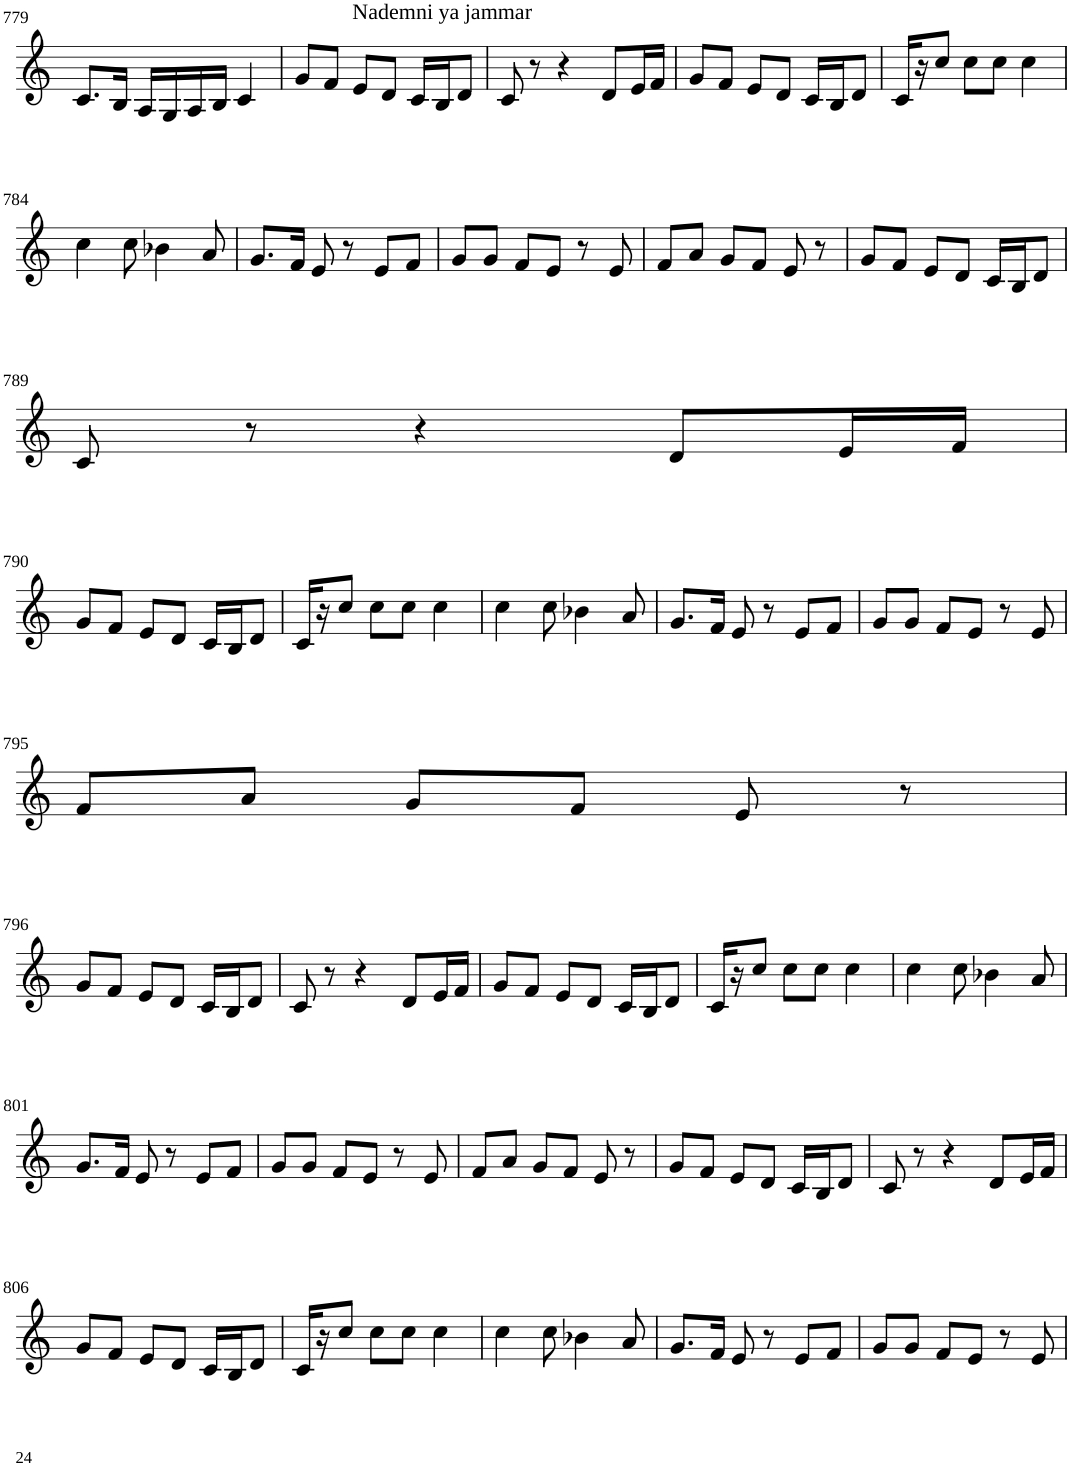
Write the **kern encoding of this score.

**kern
*part1
*staff1
*I"Violin
!!LO:PB:g=z
*clefG2
*k[]
*M3/4
=779
8.c/L
16B/Jk
16A/LL
16G/
16A/
16B/JJ
4c/
=780
8g/L
8f/J
!LO:TX:a:t=Nademni ya jammar
8e/L
8d/J
16c/LL
16B/J
8d/J
=781
8c/
8r
4r
8d/L
16e/L
16f/JJ
=782
8g/L
8f/J
8e/L
8d/J
16c/LL
16B/J
8d/J
=783
16c/LL
16r
8cc/J
8cc\L
8cc\J
4cc\
!!LO:LB:g=z
=784
4cc\
8cc\
4b-X\
8a/
=785
8.g/L
16f/Jk
8e/
8r
8e/L
8f/J
=786
8g/L
8g/J
8f/L
8e/J
8r
8e/
=787
8f/L
8a/J
8g/L
8f/J
8e/
8r
=788
8g/L
8f/J
8e/L
8d/J
16c/LL
16B/J
8d/J
!!LO:LB:g=z
=789
8c/
8r
4r
8d/L
16e/L
16f/JJ
!!LO:LB:g=z
=790
8g/L
8f/J
8e/L
8d/J
16c/LL
16B/J
8d/J
=791
16c/LL
16r
8cc/J
8cc\L
8cc\J
4cc\
=792
4cc\
8cc\
4b-X\
8a/
=793
8.g/L
16f/Jk
8e/
8r
8e/L
8f/J
=794
8g/L
8g/J
8f/L
8e/J
8r
8e/
!!LO:LB:g=z
=795
8f/L
8a/J
8g/L
8f/J
8e/
8r
!!LO:LB:g=z
=796
8g/L
8f/J
8e/L
8d/J
16c/LL
16B/J
8d/J
=797
8c/
8r
4r
8d/L
16e/L
16f/JJ
=798
8g/L
8f/J
8e/L
8d/J
16c/LL
16B/J
8d/J
=799
16c/LL
16r
8cc/J
8cc\L
8cc\J
4cc\
=800
4cc\
8cc\
4b-X\
8a/
!!LO:LB:g=z
=801
8.g/L
16f/Jk
8e/
8r
8e/L
8f/J
=802
8g/L
8g/J
8f/L
8e/J
8r
8e/
=803
8f/L
8a/J
8g/L
8f/J
8e/
8r
=804
8g/L
8f/J
8e/L
8d/J
16c/LL
16B/J
8d/J
=805
8c/
8r
4r
8d/L
16e/L
16f/JJ
!!LO:LB:g=z
=806
8g/L
8f/J
8e/L
8d/J
16c/LL
16B/J
8d/J
=807
16c/LL
16r
8cc/J
8cc\L
8cc\J
4cc\
=808
4cc\
8cc\
4b-X\
8a/
=809
8.g/L
16f/Jk
8e/
8r
8e/L
8f/J
=810
8g/L
8g/J
8f/L
8e/J
8r
8e/
=
*-
